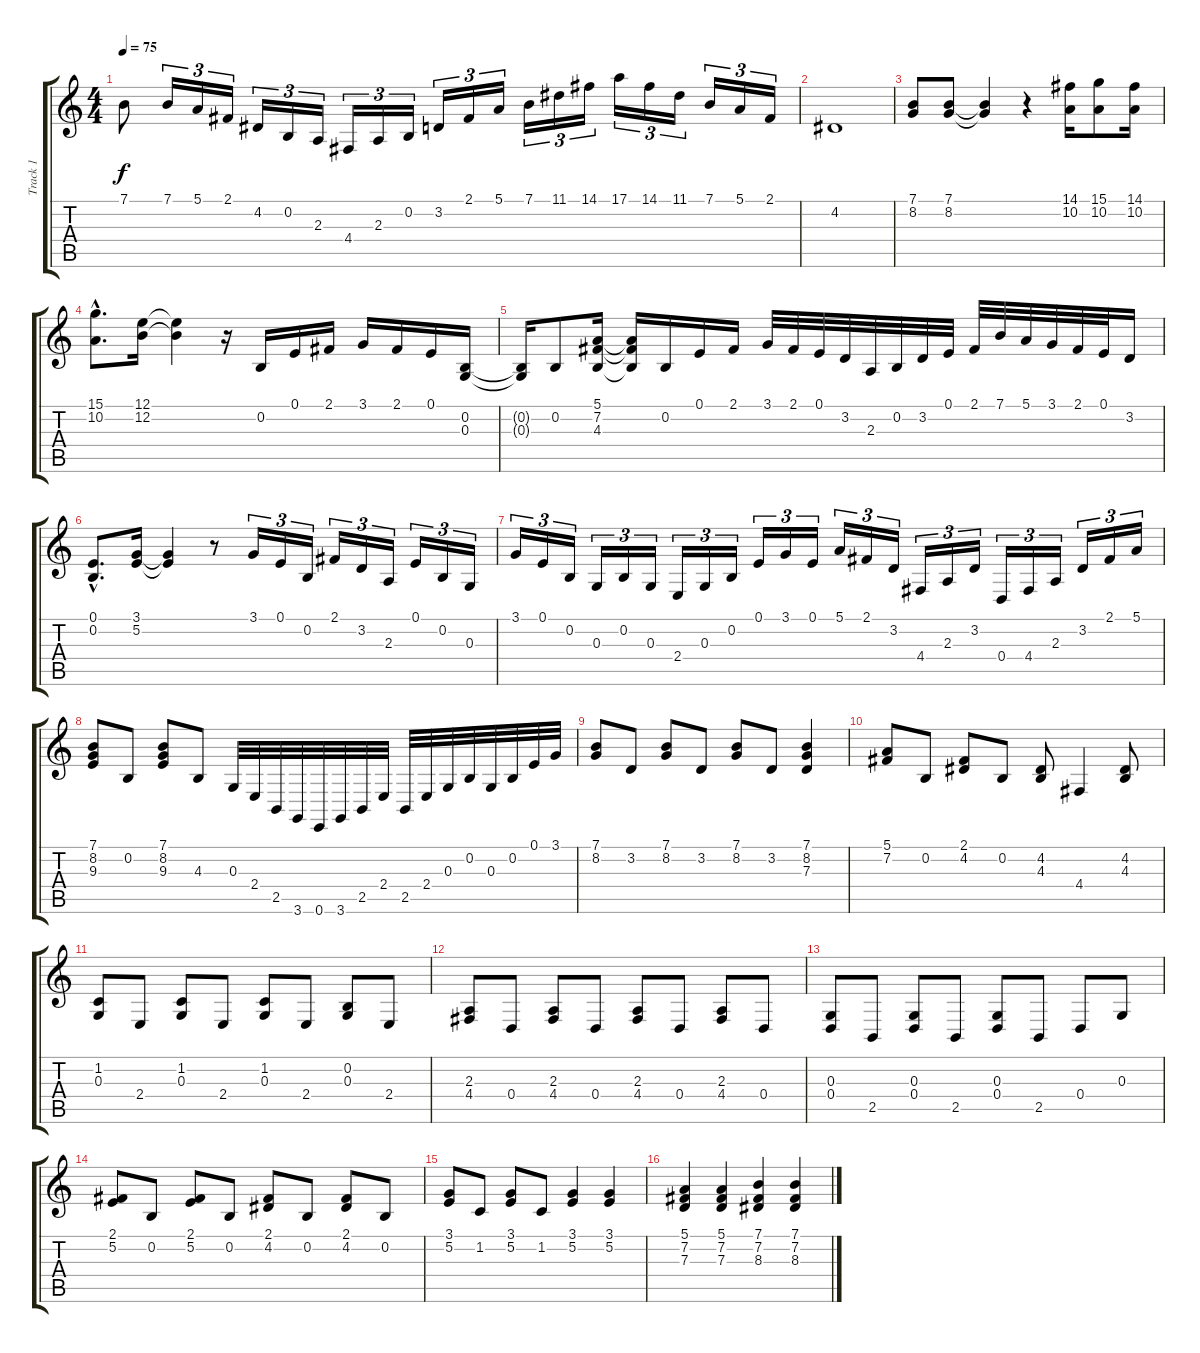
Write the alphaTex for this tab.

\track ("Track 1" "Track 1") {instrument electricgrandpiano}
\staff {score tabs}
\tuning (E4 B3 G3 D3 A2 E2) {hide}
\ts (4 4)
\tempo 75
\clef g2
\ks c
7.1.8{dy f} 7.1.16{tu (3 2)} 5.1.16{tu (3 2)} 2.1.16{tu (3 2)} 4.2.16{tu (3 2)} 0.2.16{tu (3 2)} 2.3.16{tu (3 2)} 4.4.16{tu (3 2)} 2.3.16{tu (3 2)} 0.2.16{tu (3 2)} 3.2.16{tu (3 2)} 2.1.16{tu (3 2)} 5.1.16{tu (3 2)} 7.1.16{tu (3 2)} 11.1.16{tu (3 2)} 14.1.16{tu (3 2)} 17.1.16{tu (3 2)} 14.1.16{tu (3 2)} 11.1.16{tu (3 2)} 7.1.16{tu (3 2)} 5.1.16{tu (3 2)} 2.1.16{tu (3 2)} |
4.2.1 |
(7.1 8.2).8 (7.1 8.2).8 (7.1{t} 8.2{t}).4 r.4 (14.1 10.2).16 (15.1 10.2).8 (14.1 10.2).16 |
(15.1{hac} 10.2{hac}).8{d} (12.1 12.2).16 (12.1{t} 12.2{t}).4 r.16 0.2.16 0.1.16 2.1.16 3.1.16 2.1.16 0.1.16 (0.2 0.3).16 |
(0.2{t} 0.3{t}).16 0.2.8 (5.1 7.2 4.3).16 (5.1{t} 7.2{t} 4.3{t}).16 0.2.16 0.1.16 2.1.16 3.1.32 2.1.32 0.1.32 3.2.32 2.3.32 0.2.32 3.2.32 0.1.32 2.1.32 7.1.32 5.1.32 3.1.32 2.1.32 0.1.32 3.2.16 |
(0.1{hac} 0.2{hac}).8{d} (3.1 5.2).16 (3.1{t} 5.2{t}).4 r.8 3.1.16{tu (3 2)} 0.1.16{tu (3 2)} 0.2.16{tu (3 2)} 2.1.16{tu (3 2)} 3.2.16{tu (3 2)} 2.3.16{tu (3 2)} 0.1.16{tu (3 2)} 0.2.16{tu (3 2)} 0.3.16{tu (3 2)} |
3.1.16{tu (3 2)} 0.1.16{tu (3 2)} 0.2.16{tu (3 2)} 0.3.16{tu (3 2)} 0.2.16{tu (3 2)} 0.3.16{tu (3 2)} 2.4.16{tu (3 2)} 0.3.16{tu (3 2)} 0.2.16{tu (3 2)} 0.1.16{tu (3 2)} 3.1.16{tu (3 2)} 0.1.16{tu (3 2)} 5.1.16{tu (3 2)} 2.1.16{tu (3 2)} 3.2.16{tu (3 2)} 4.4.16{tu (3 2)} 2.3.16{tu (3 2)} 3.2.16{tu (3 2)} 0.4.16{tu (3 2)} 4.4.16{tu (3 2)} 2.3.16{tu (3 2)} 3.2.16{tu (3 2)} 2.1.16{tu (3 2)} 5.1.16{tu (3 2)} |
(7.1 8.2 9.3).8 0.2.8 (7.1 8.2 9.3).8 4.3.8 0.3.32 2.4.32 2.5.32 3.6.32 0.6.32 3.6.32 2.5.32 2.4.32 2.5.32 2.4.32 0.3.32 0.2.32 0.3.32 0.2.32 0.1.32 3.1.32 |
(7.1 8.2).8 3.2.8 (7.1 8.2).8 3.2.8 (7.1 8.2).8 3.2.8 (7.1 8.2 7.3).4 |
(5.1 7.2).8 0.2.8 (2.1 4.2).8 0.2.8 (4.2 4.3).8 4.4.4 (4.2 4.3).8 |
(1.2 0.3).8 2.4.8 (1.2 0.3).8 2.4.8 (1.2 0.3).8 2.4.8 (0.2 0.3).8 2.4.8 |
(2.3 4.4).8 0.4.8 (2.3 4.4).8 0.4.8 (2.3 4.4).8 0.4.8 (2.3 4.4).8 0.4.8 |
(0.3 0.4).8 2.5.8 (0.3 0.4).8 2.5.8 (0.3 0.4).8 2.5.8 0.4.8 0.3.8 |
(2.1 5.2).8 0.2.8 (2.1 5.2).8 0.2.8 (2.1 4.2).8 0.2.8 (2.1 4.2).8 0.2.8 |
(3.1 5.2).8 1.2.8 (3.1 5.2).8 1.2.8 (3.1 5.2).4 (3.1 5.2).4 |
(5.1 7.2 7.3).4 (5.1 7.2 7.3).4 (7.1 7.2 8.3).4 (7.1 7.2 8.3).4
